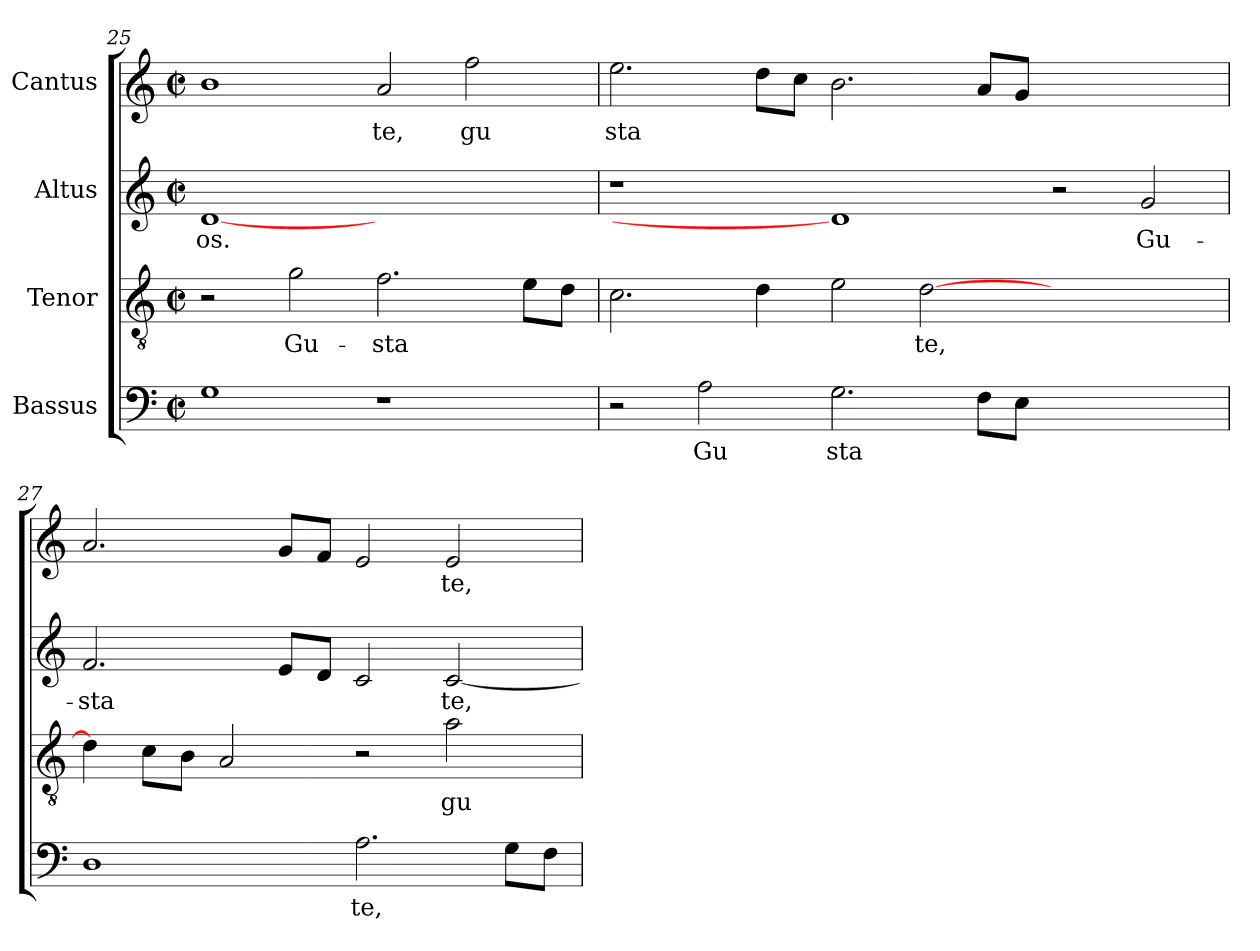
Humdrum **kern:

**kern	**text	**kern	**text	**kern	**text	**kern	**text
*part4	*part4	*part3	*part3	*part2	*part2	*part1	*part1
*staff4	*staff4	*staff3	*staff3	*staff2	*staff2	*staff1	*staff1
*I"Bassus	*	*I"Tenor	*	*I"Altus	*	*I"Cantus	*
*clefF4	*	*clefGv2	*	*clefG2	*	*clefG2	*
*k[]	*	*k[]	*	*k[]	*	*k[]	*
*C:	*	*C:	*	*C:	*	*C:	*
*M2/2	*	*M2/2	*	*M2/2	*	*M2/2	*
*met(c|)	*	*met(c|)	*	*met(c|)	*	*met(c|)	*
=25	=25	=25	=25	=25	=25	=25	=25
!	!LO:LY:b:cj	!	!	!	!LO:LY:b:cj	!	!LO:LY:b:cj
1G	.	2r	.	[1d	os.	1b	.
!	!	!	!LO:LY:b:cj	!	!	!	!
.	.	2g\	Gu-	.	.	.	.
!	!	!	!LO:LY:b:cj	!	!	!	!LO:LY:b:cj
1r	.	2.f\	-sta-	1ryy	.	2a/	te,
!	!	!	!	!	!	!	!LO:LY:b:cj
.	.	.	.	.	.	2ff\	gu
!	!	!	!LO:LY:b:cj	!	!	!	!
.	.	8e\L	--	.	.	.	.
!	!	!	!LO:LY:b:cj	!	!	!	!
.	.	8d\J	--	.	.	.	.
!!LO:LB:g=z
=26	=26	=26	=26	=26	=26	=26	=26
!	!	!	!LO:LY:b:cj	!	!	!	!LO:LY:b:cj
2r	.	2.c\	--	1r	.	2.ee\	sta
!	!LO:LY:b:cj	!	!	!	!	!	!
2A\	Gu	.	.	.	.	.	.
!	!	!	!LO:LY:b:cj	!	!	!	!LO:LY:b:cj
.	.	4d\	--	.	.	8dd\L	.
!	!	!	!	!	!	!	!LO:LY:b:cj
.	.	.	.	.	.	8cc\J	.
!	!LO:LY:b:cj	!	!LO:LY:b:cj	!	!	!	!LO:LY:b:cj
2.G\	sta	2e\	--	1d]	.	2.b\	.
!	!	!	!LO:LY:b:cj	!	!	!	!
.	.	[>2d\	-te,	.	.	.	.
!	!LO:LY:b:cj	!	!	!	!	!	!LO:LY:b:cj
8F\L	.	.	.	.	.	8a/L	.
!	!LO:LY:b:cj	!	!	!	!	!	!LO:LY:b:cj
8E\J	.	.	.	.	.	8g/J	.
1ryy	.	1ryy	.	2r	.	1ryy	.
!	!	!	!	!	!LO:LY:b:cj	!	!
.	.	.	.	2g/	Gu-	.	.
=27	=27	=27	=27	=27	=27	=27	=27
!	!LO:LY:b:cj	!	!LO:LY:b:cj	!	!LO:LY:b:cj	!	!LO:LY:b:cj
1D	.	4d\]	.	2.f/	-sta-	2.a/	.
!	!	!	!LO:LY:b:cj	!	!	!	!
.	.	8c\L	.	.	.	.	.
!	!	!	!LO:LY:b:cj	!	!	!	!
.	.	8B\J	.	.	.	.	.
!	!	!	!LO:LY:b:cj	!	!	!	!
.	.	2A/	.	.	.	.	.
!	!	!	!	!	!LO:LY:b:cj	!	!LO:LY:b:cj
.	.	.	.	8e/L	--	8g/L	.
!	!	!	!	!	!LO:LY:b:cj	!	!LO:LY:b:cj
.	.	.	.	8d/J	--	8f/J	.
!	!LO:LY:b:cj	!	!	!	!LO:LY:b:cj	!	!LO:LY:b:cj
2.A\	te,	2r	.	2c/	--	2e/	.
!	!	!	!LO:LY:b:cj	!	!LO:LY:b:cj	!	!LO:LY:b:cj
.	.	2a\	gu	[<2c/	-te,	2e/	te,
!	!LO:LY:b:cj	!	!	!	!	!	!
8G\L	.	.	.	.	.	.	.
!	!LO:LY:b:cj	!	!	!	!	!	!
8F\J	.	.	.	.	.	.	.
=	=	=	=	=	=	=	=
*-	*-	*-	*-	*-	*-	*-	*-
